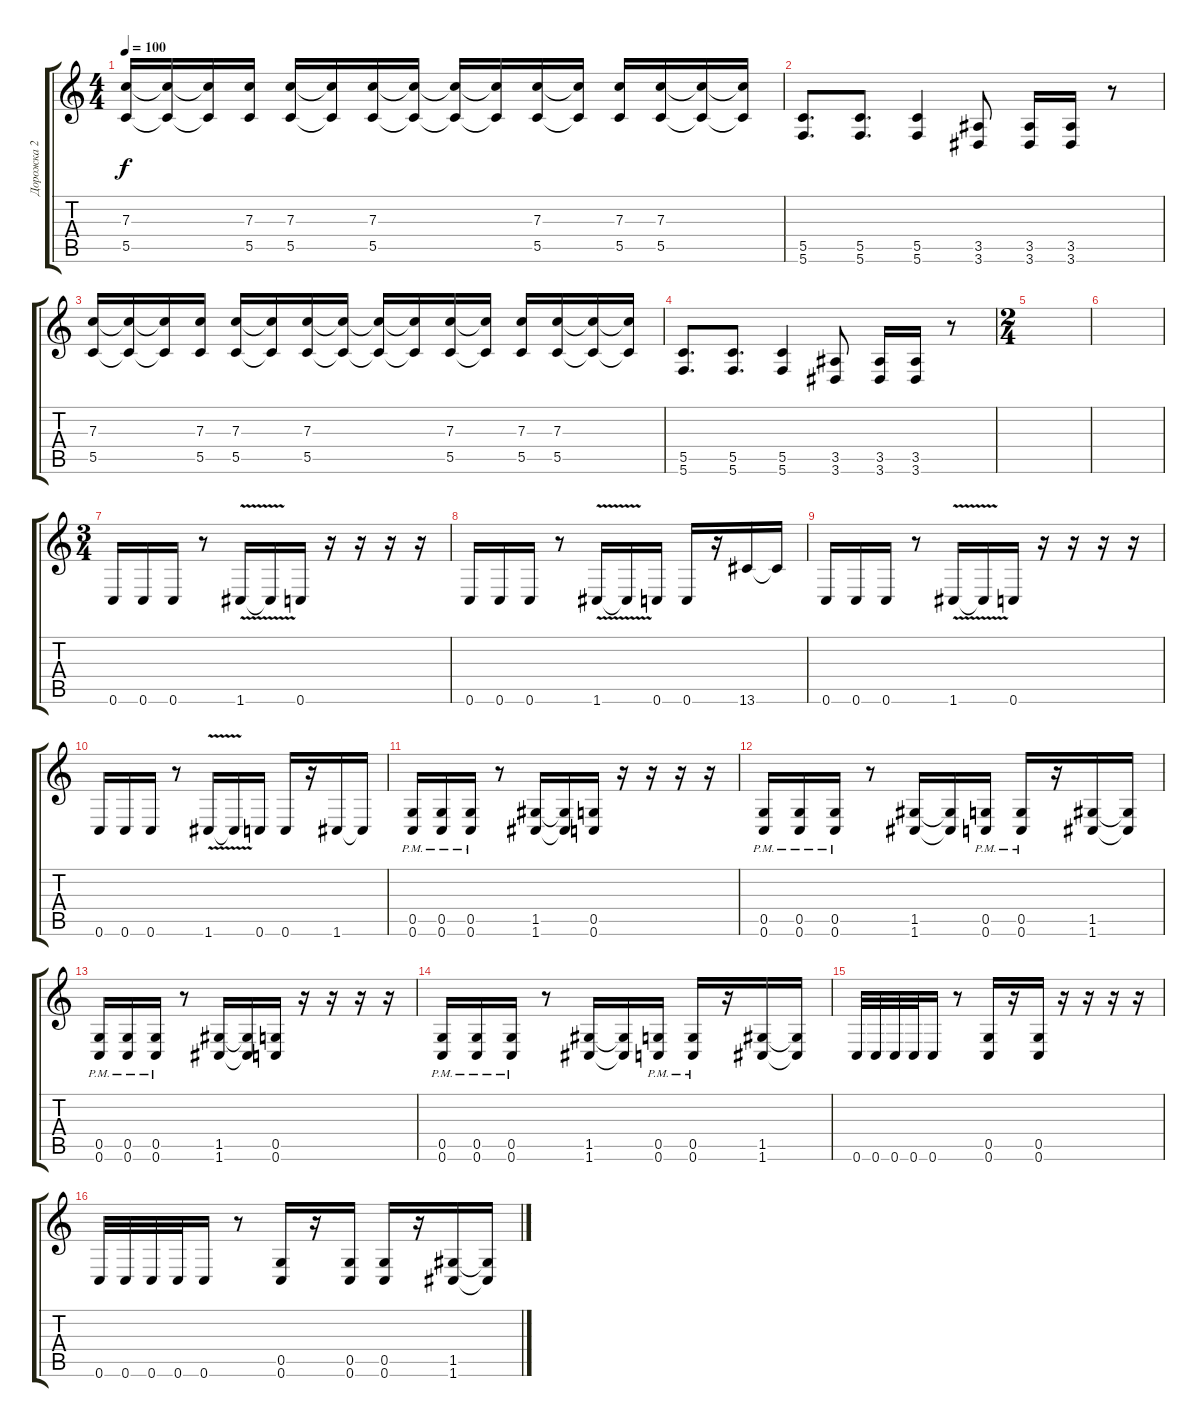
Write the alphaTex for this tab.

\track ("Дорожка 2" "Дорожка 2") {instrument acousticguitarsteel}
\staff {score tabs}
\tuning (D4 A3 F3 C3 G2 C2) {hide}
\ts (4 4)
\tempo 100
\clef g2
\ks c
(7.3 5.5).16{dy f} (7.3{t} 5.5{t}).16 (7.3{t} 5.5{t}).16 (7.3 5.5).16 (7.3 5.5).16 (7.3{t} 5.5{t}).16 (7.3 5.5).16 (7.3{t} 5.5{t}).16 (7.3{t} 5.5{t}).16 (7.3{t} 5.5{t}).16 (7.3 5.5).16 (7.3{t} 5.5{t}).16 (7.3 5.5).16 (7.3 5.5).16 (7.3{t} 5.5{t}).16 (7.3{t} 5.5{t}).16 |
(5.5 5.6).8{d} (5.5 5.6).8{d} (5.5 5.6).4 (3.5 3.6).8 (3.5 3.6).16 (3.5 3.6).16 r.8 |
(7.3 5.5).16 (7.3{t} 5.5{t}).16 (7.3{t} 5.5{t}).16 (7.3 5.5).16 (7.3 5.5).16 (7.3{t} 5.5{t}).16 (7.3 5.5).16 (7.3{t} 5.5{t}).16 (7.3{t} 5.5{t}).16 (7.3{t} 5.5{t}).16 (7.3 5.5).16 (7.3{t} 5.5{t}).16 (7.3 5.5).16 (7.3 5.5).16 (7.3{t} 5.5{t}).16 (7.3{t} 5.5{t}).16 |
(5.5 5.6).8{d} (5.5 5.6).8{d} (5.5 5.6).4 (3.5 3.6).8 (3.5 3.6).16 (3.5 3.6).16 r.8 |
\ts (2 4)
|
|
\ts (3 4)
0.6.16 0.6.16 0.6.16 r.8 1.6{v}.16 1.6{t}.16 0.6.16 r.16 r.16 r.16 r.16 |
0.6.16 0.6.16 0.6.16 r.8 1.6{v}.16 1.6{t}.16 0.6.16 0.6.16 r.16 13.6.16 13.6{t}.16 |
0.6.16 0.6.16 0.6.16 r.8 1.6{v}.16 1.6{t}.16 0.6.16 r.16 r.16 r.16 r.16 |
0.6.16 0.6.16 0.6.16 r.8 1.6{v}.16 1.6{t}.16 0.6.16 0.6.16 r.16 1.6.16 1.6{t}.16 |
(0.5{pm} 0.6{pm}).16 (0.5{pm} 0.6{pm}).16 (0.5{pm} 0.6{pm}).16 r.8 (1.5 1.6).16 (1.5{t} 1.6{t}).16 (0.5 0.6).16 r.16 r.16 r.16 r.16 |
(0.5{pm} 0.6{pm}).16 (0.5{pm} 0.6{pm}).16 (0.5{pm} 0.6{pm}).16 r.8 (1.5 1.6).16 (1.5{t} 1.6{t}).16 (0.5{pm} 0.6{pm}).16 (0.5{pm} 0.6{pm}).16 r.16 (1.5 1.6).16 (1.5{t} 1.6{t}).16 |
(0.5{pm} 0.6{pm}).16 (0.5{pm} 0.6{pm}).16 (0.5{pm} 0.6{pm}).16 r.8 (1.5 1.6).16 (1.5{t} 1.6{t}).16 (0.5 0.6).16 r.16 r.16 r.16 r.16 |
(0.5{pm} 0.6{pm}).16 (0.5{pm} 0.6{pm}).16 (0.5{pm} 0.6{pm}).16 r.8 (1.5 1.6).16 (1.5{t} 1.6{t}).16 (0.5{pm} 0.6{pm}).16 (0.5{pm} 0.6{pm}).16 r.16 (1.5 1.6).16 (1.5{t} 1.6{t}).16 |
0.6.32 0.6.32 0.6.32 0.6.32 0.6.16 r.8 (0.5 0.6).16 r.16 (0.5 0.6).16 r.16 r.16 r.16 r.16 |
0.6.32 0.6.32 0.6.32 0.6.32 0.6.16 r.8 (0.5 0.6).16 r.16 (0.5 0.6).16 (0.5 0.6).16 r.16 (1.5 1.6).16 (1.5{t} 1.6{t}).16
